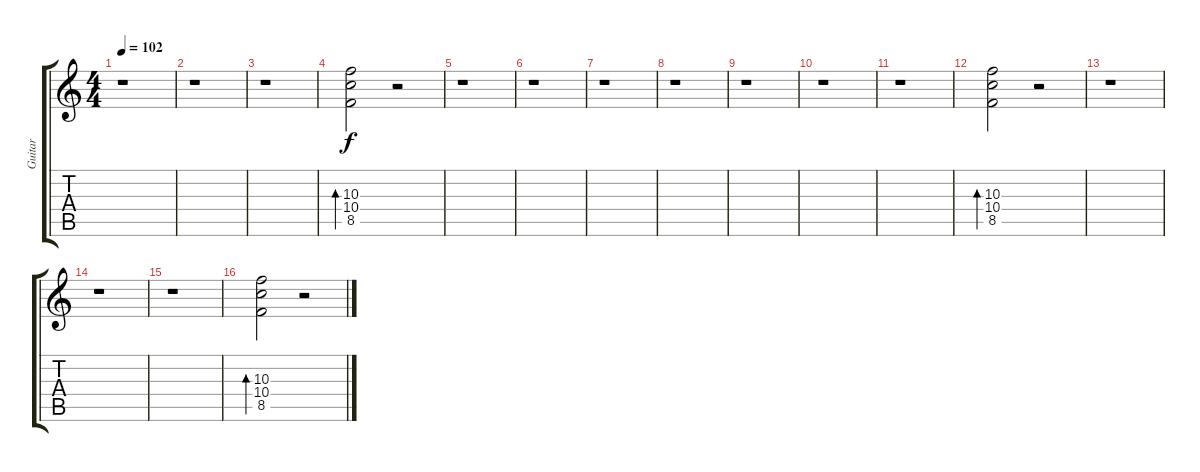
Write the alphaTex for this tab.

\track ("Guitar" "Guitar") {instrument electricguitarclean}
\staff {score tabs}
\tuning (E4 B3 G3 D3 A2 E2) {hide}
\ts (4 4)
\tempo 102
\clef g2
\ks c
r.1{dy f} |
r.1 |
r.1 |
(10.3 10.4 8.5).2{bd 60} r.2 |
r.1 |
r.1 |
r.1 |
r.1 |
r.1 |
r.1 |
r.1 |
(10.3 10.4 8.5).2{bd 60} r.2 |
r.1 |
r.1 |
r.1 |
(10.3 10.4 8.5).2{bd 60} r.2
